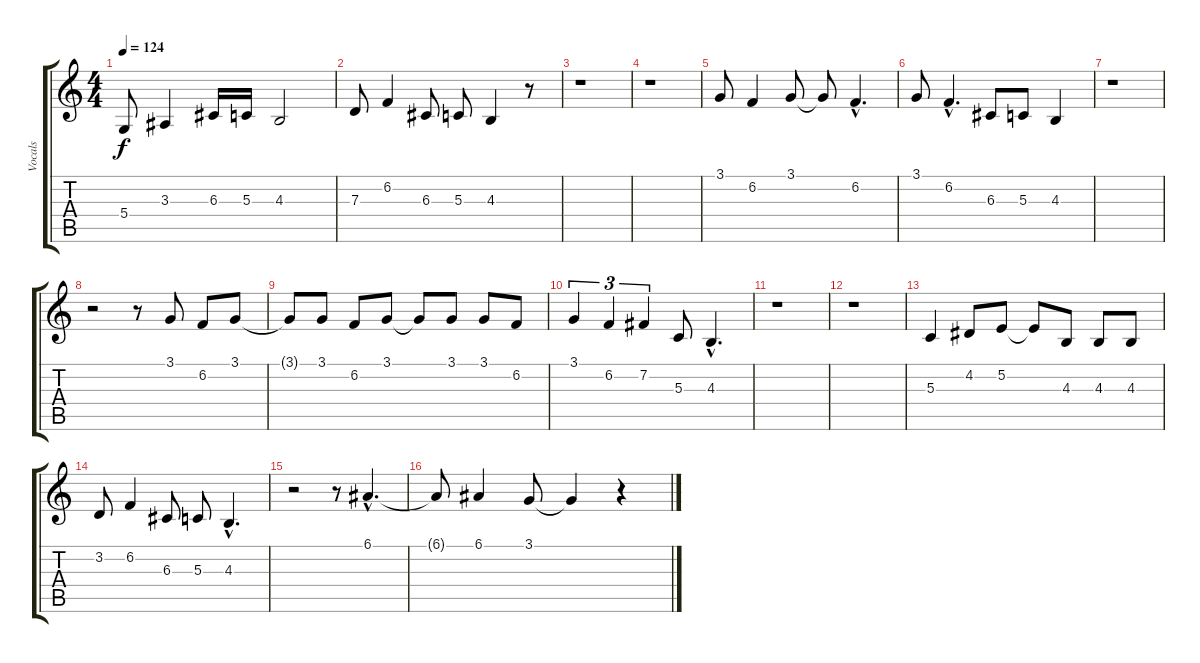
\track ("Vocals" "Vocals") {instrument sopranosax}
\staff {score tabs}
\tuning (E4 B3 G3 D3 A2 E2) {hide}
\ts (4 4)
\tempo 124
\clef g2
\ks c
5.4.8{dy f} 3.3.4 6.3.16 5.3.16 4.3.2 |
7.3.8 6.2.4 6.3.8 5.3.8 4.3.4 r.8 |
r.1 |
r.1 |
3.1.8 6.2.4 3.1.8 3.1{t}.8 6.2{hac}.4{d} |
3.1.8 6.2{hac}.4{d} 6.3.8 5.3.8 4.3.4 |
r.1 |
r.2 r.8 3.1.8 6.2.8 3.1.8 |
3.1{t}.8 3.1.8 6.2.8 3.1.8 3.1{t}.8 3.1.8 3.1.8 6.2.8 |
3.1.4{tu (3 2)} 6.2.4{tu (3 2)} 7.2.4{tu (3 2)} 5.3.8 4.3{hac}.4{d} |
r.1 |
r.1 |
5.3.4 4.2.8 5.2.8 5.2{t}.8 4.3.8 4.3.8 4.3.8 |
3.2.8 6.2.4 6.3.8 5.3.8 4.3{hac}.4{d} |
r.2 r.8 6.1{hac}.4{d} |
6.1{t}.8 6.1.4 3.1.8 3.1{t}.4 r.4
